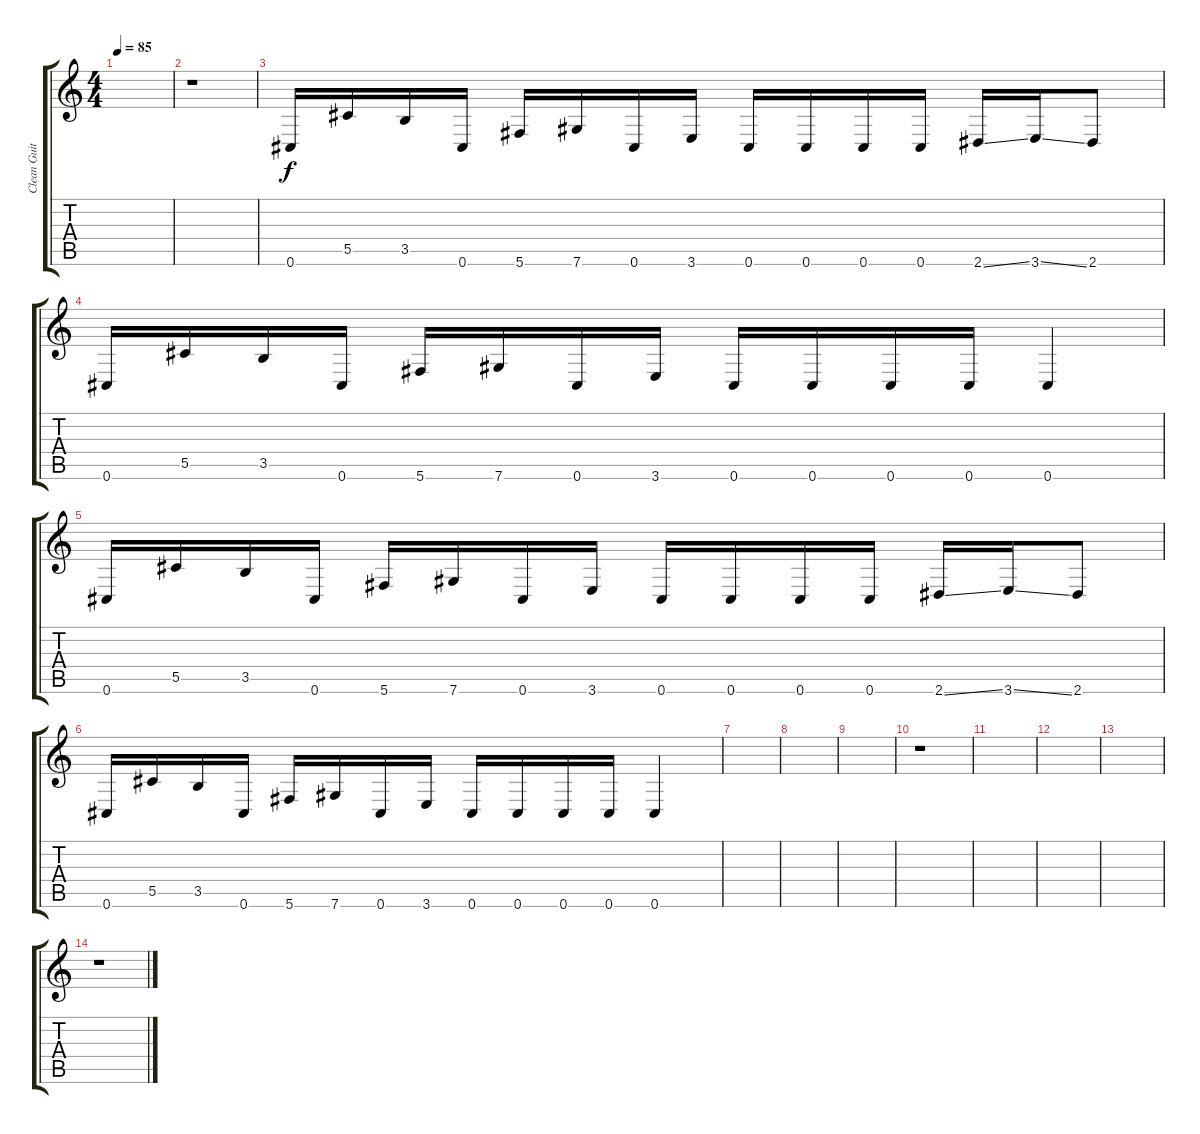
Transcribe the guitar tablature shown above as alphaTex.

\track ("Clean Guitar" "Clean Guit") {instrument electricguitarmuted}
\staff {score tabs}
\tuning (Eb4 Bb3 Gb3 Db3 Ab2 Db2) {hide}
\ts (4 4)
\tempo 85
\clef g2
\ks c
|
r.1 |
0.6.16{dy f} 5.5.16 3.5.16 0.6.16 5.6.16 7.6.16 0.6.16 3.6.16 0.6.16 0.6.16 0.6.16 0.6.16 2.6{ss}.16 3.6{ss}.16 2.6.8 |
0.6.16 5.5.16 3.5.16 0.6.16 5.6.16 7.6.16 0.6.16 3.6.16 0.6.16 0.6.16 0.6.16 0.6.16 0.6.4 |
0.6.16 5.5.16 3.5.16 0.6.16 5.6.16 7.6.16 0.6.16 3.6.16 0.6.16 0.6.16 0.6.16 0.6.16 2.6{ss}.16 3.6{ss}.16 2.6.8 |
0.6.16 5.5.16 3.5.16 0.6.16 5.6.16 7.6.16 0.6.16 3.6.16 0.6.16 0.6.16 0.6.16 0.6.16 0.6.4 |
|
|
|
r.1 |
|
|
|
r.1
